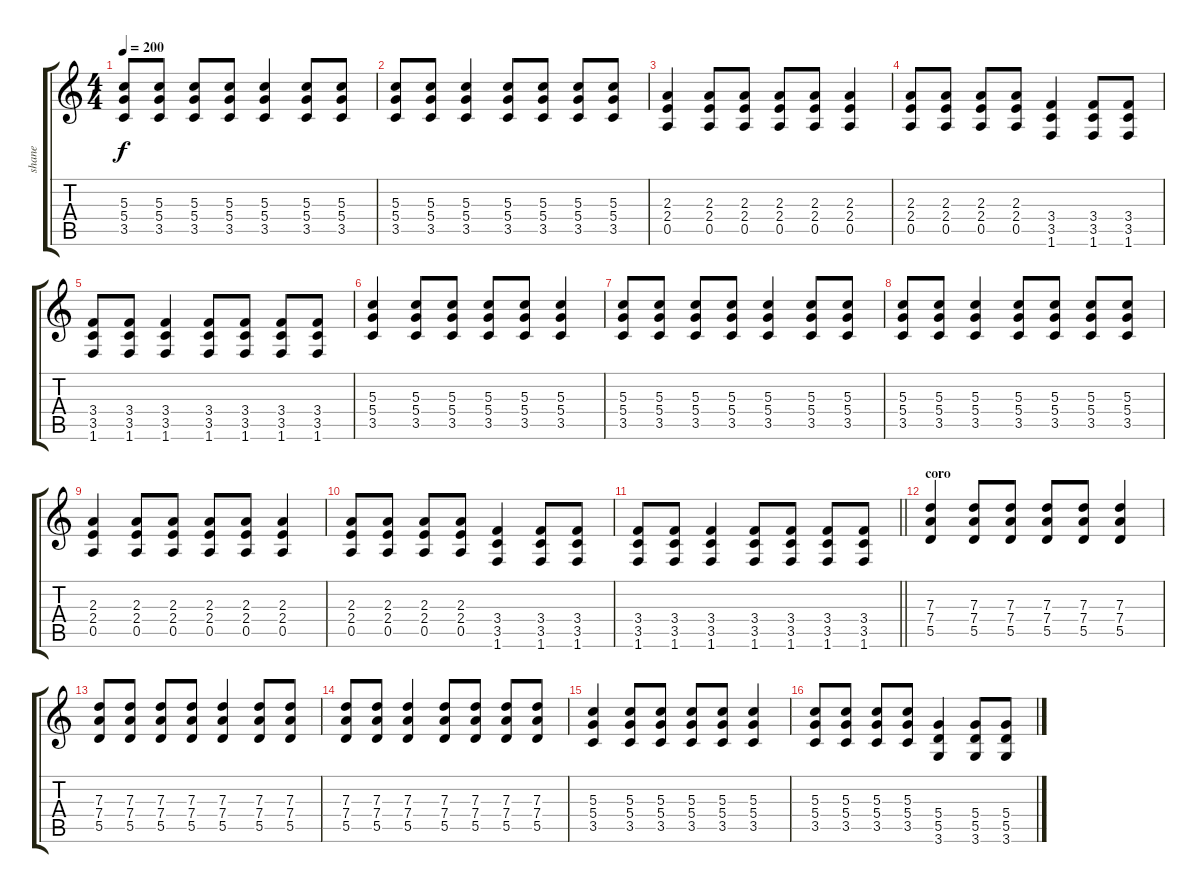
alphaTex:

\track ("shane" "shane") {mute instrument distortionguitar}
\staff {score tabs}
\tuning (E4 B3 G3 D3 A2 E2) {hide}
\ts (4 4)
\tempo 200
\clef g2
\ks c
(5.3 5.4 3.5).8{dy f} (5.3 5.4 3.5).8 (5.3 5.4 3.5).8 (5.3 5.4 3.5).8 (5.3 5.4 3.5).4 (5.3 5.4 3.5).8 (5.3 5.4 3.5).8 |
(5.3 5.4 3.5).8 (5.3 5.4 3.5).8 (5.3 5.4 3.5).4 (5.3 5.4 3.5).8 (5.3 5.4 3.5).8 (5.3 5.4 3.5).8 (5.3 5.4 3.5).8 |
(2.3 2.4 0.5).4 (2.3 2.4 0.5).8 (2.3 2.4 0.5).8 (2.3 2.4 0.5).8 (2.3 2.4 0.5).8 (2.3 2.4 0.5).4 |
(2.3 2.4 0.5).8 (2.3 2.4 0.5).8 (2.3 2.4 0.5).8 (2.3 2.4 0.5).8 (3.4 3.5 1.6).4 (3.4 3.5 1.6).8 (3.4 3.5 1.6).8 |
(3.4 3.5 1.6).8 (3.4 3.5 1.6).8 (3.4 3.5 1.6).4 (3.4 3.5 1.6).8 (3.4 3.5 1.6).8 (3.4 3.5 1.6).8 (3.4 3.5 1.6).8 |
(5.3 5.4 3.5).4 (5.3 5.4 3.5).8 (5.3 5.4 3.5).8 (5.3 5.4 3.5).8 (5.3 5.4 3.5).8 (5.3 5.4 3.5).4 |
(5.3 5.4 3.5).8 (5.3 5.4 3.5).8 (5.3 5.4 3.5).8 (5.3 5.4 3.5).8 (5.3 5.4 3.5).4 (5.3 5.4 3.5).8 (5.3 5.4 3.5).8 |
(5.3 5.4 3.5).8 (5.3 5.4 3.5).8 (5.3 5.4 3.5).4 (5.3 5.4 3.5).8 (5.3 5.4 3.5).8 (5.3 5.4 3.5).8 (5.3 5.4 3.5).8 |
(2.3 2.4 0.5).4 (2.3 2.4 0.5).8 (2.3 2.4 0.5).8 (2.3 2.4 0.5).8 (2.3 2.4 0.5).8 (2.3 2.4 0.5).4 |
(2.3 2.4 0.5).8 (2.3 2.4 0.5).8 (2.3 2.4 0.5).8 (2.3 2.4 0.5).8 (3.4 3.5 1.6).4 (3.4 3.5 1.6).8 (3.4 3.5 1.6).8 |
\barLineRight lightlight
(3.4 3.5 1.6).8 (3.4 3.5 1.6).8 (3.4 3.5 1.6).4 (3.4 3.5 1.6).8 (3.4 3.5 1.6).8 (3.4 3.5 1.6).8 (3.4 3.5 1.6).8 |
\section ("" "coro")
(7.3 7.4 5.5).4 (7.3 7.4 5.5).8 (7.3 7.4 5.5).8 (7.3 7.4 5.5).8 (7.3 7.4 5.5).8 (7.3 7.4 5.5).4 |
(7.3 7.4 5.5).8 (7.3 7.4 5.5).8 (7.3 7.4 5.5).8 (7.3 7.4 5.5).8 (7.3 7.4 5.5).4 (7.3 7.4 5.5).8 (7.3 7.4 5.5).8 |
(7.3 7.4 5.5).8 (7.3 7.4 5.5).8 (7.3 7.4 5.5).4 (7.3 7.4 5.5).8 (7.3 7.4 5.5).8 (7.3 7.4 5.5).8 (7.3 7.4 5.5).8 |
(5.3 5.4 3.5).4 (5.3 5.4 3.5).8 (5.3 5.4 3.5).8 (5.3 5.4 3.5).8 (5.3 5.4 3.5).8 (5.3 5.4 3.5).4 |
(5.3 5.4 3.5).8 (5.3 5.4 3.5).8 (5.3 5.4 3.5).8 (5.3 5.4 3.5).8 (5.4 5.5 3.6).4 (5.4 5.5 3.6).8 (5.4 5.5 3.6).8
